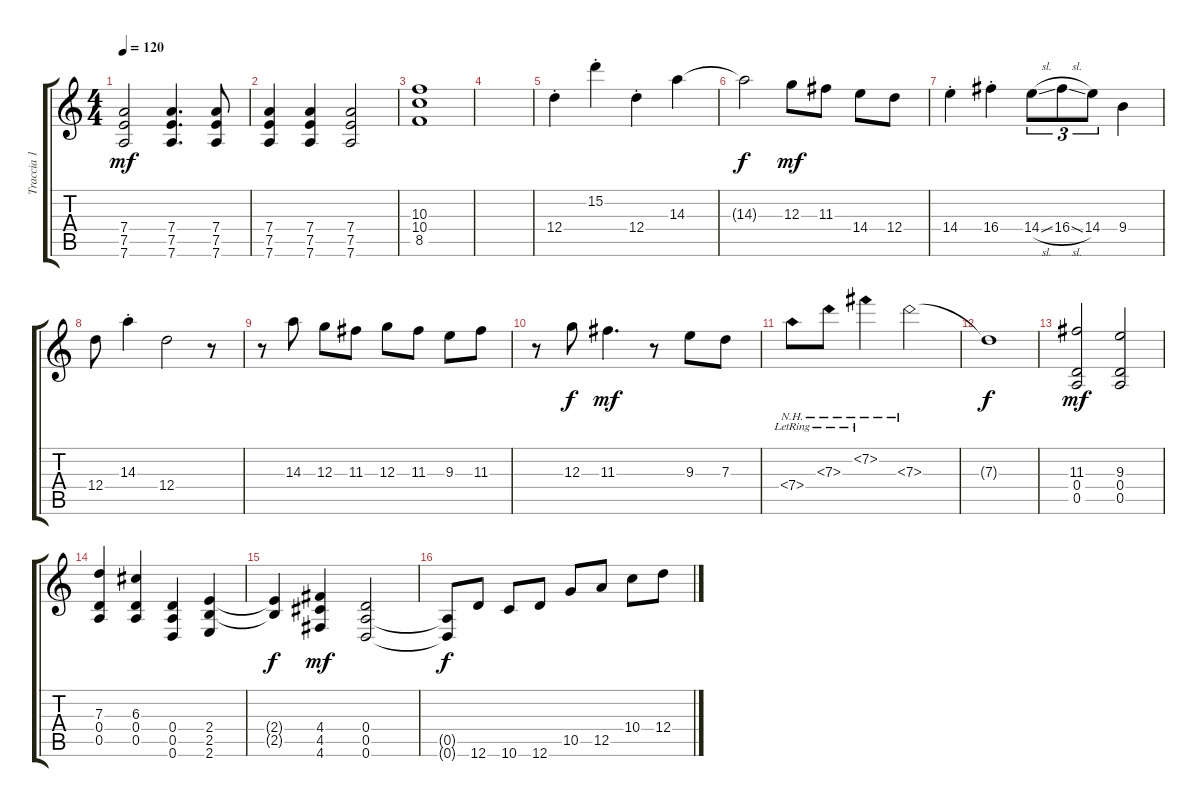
\track ("Traccia 1" "Traccia 1") {instrument overdrivenguitar}
\staff {score tabs}
\tuning (E4 B3 G3 D3 A2 D2) {hide}
\ts (4 4)
\tempo 120
\clef g2
\ks c
(7.4 7.5 7.6).2{dy mf} (7.4 7.5 7.6).4{d} (7.4 7.5 7.6).8 |
(7.4 7.5 7.6).4 (7.4 7.5 7.6).4 (7.4 7.5 7.6).2 |
(10.3 10.4 8.5).1 |
|
12.4{st}.4 15.2{st}.4 12.4{st}.4 14.3.4 |
14.3{t}.2{dy f} 12.3.8{dy mf} 11.3.8 14.4.8 12.4.8 |
14.4{st}.4 16.4{st}.4 14.4{sl}.8{tu (3 2)} 16.4{sl}.8{tu (3 2)} 14.4.8{tu (3 2)} 9.4.4 |
12.4.8 14.3{st}.4 12.4.2 r.8 |
r.8 14.3.8 12.3.8 11.3.8 12.3.8 11.3.8 9.3.8 11.3.8 |
r.8 12.3.8{dy f} 11.3.4{d dy mf} r.8 9.3.8 7.3.8 |
7.4{nh lr}.8 7.3{nh lr}.8 7.2{nh lr}.4 7.3{nh}.2 |
7.3{t}.1{dy f} |
(11.3 0.4 0.5).2{dy mf} (9.3 0.4 0.5).2 |
(7.3 0.4 0.5).4 (6.3 0.4 0.5).4 (0.4 0.5 0.6).4 (2.4 2.5 2.6).4 |
(2.4{t} 2.5{t}).4{dy f} (4.4 4.5 4.6).4{dy mf} (0.4 0.5 0.6).2 |
(0.5{t} 0.6{t}).8{dy f} 12.6.8 10.6.8 12.6.8 10.5.8 12.5.8 10.4.8 12.4.8
